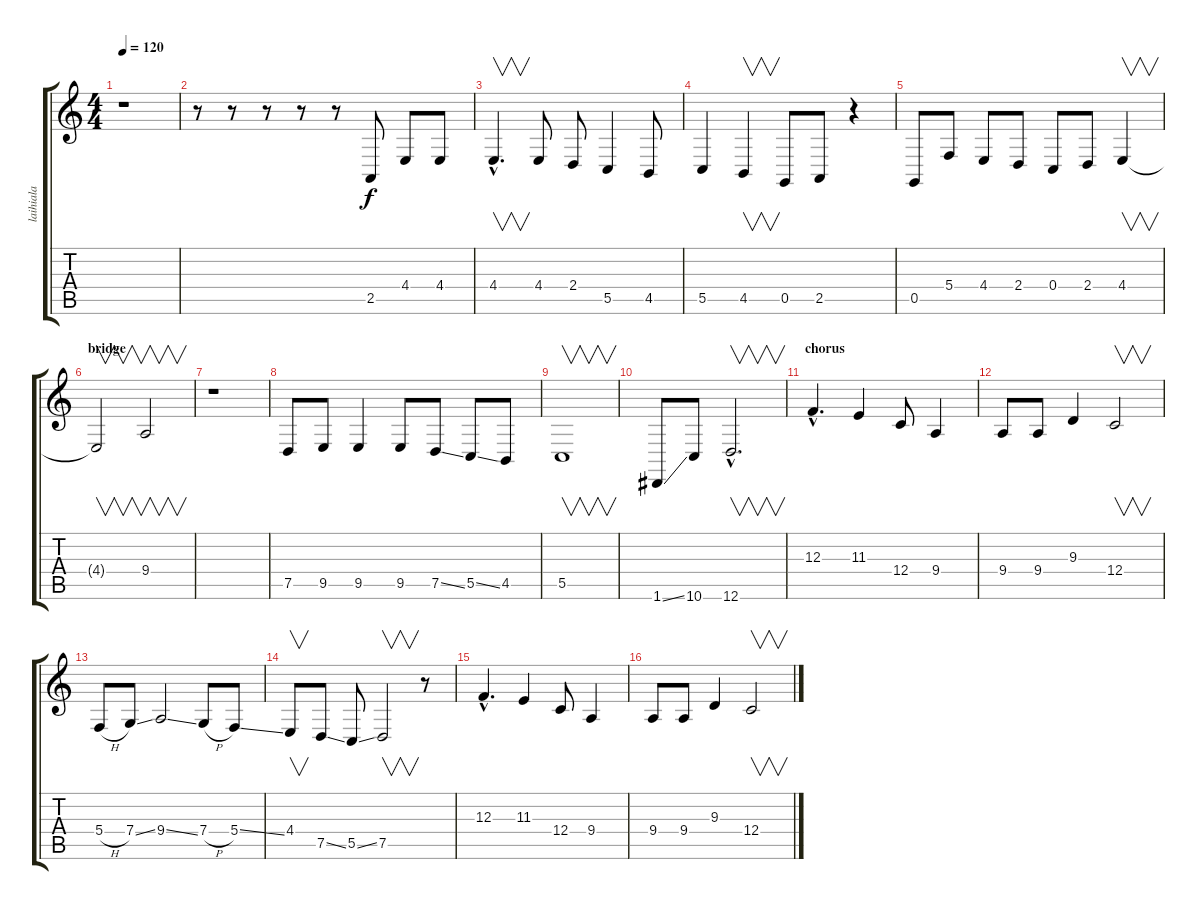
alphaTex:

\track ("laihiala" "laihiala") {instrument lead6voice}
\staff {score tabs}
\tuning (D4 A3 F3 C3 G2 D2) {hide}
\ts (4 4)
\tempo 120
\clef g2
\ks c
r.1{dy f} |
r.8 r.8 r.8 r.8 r.8 2.5.8 4.4.8 4.4.8 |
4.4{hac}.4{v d} 4.4.8 2.4.8 5.5.4 4.5.8 |
5.5.4 4.5.4{v} 0.5.8 2.5.8 r.4 |
0.5.8 5.4.8 4.4.8 2.4.8 0.4.8 2.4.8 4.4.4{v} |
\section ("" "bridge")
4.4{t}.2{v} 9.4.2{v} |
r.1 |
7.5.8 9.5.8 9.5.4 9.5.8 7.5{ss}.8 5.5{ss}.8 4.5.8 |
5.5.1{v} |
1.6{ss}.8 10.6.8 12.6{hac}.2{v d} |
\section ("" "chorus")
12.3{hac}.4{d} 11.3.4 12.4.8 9.4.4 |
9.4.8 9.4.8 9.3.4 12.4.2{v} |
5.4{h}.8 7.4{ss}.8 9.4{ss}.2 7.4{h}.8 5.4{ss}.8 |
4.4.8{v} 7.5{ss}.8 5.5{ss}.8 7.5.2{v} r.8 |
12.3{hac}.4{d} 11.3.4 12.4.8 9.4.4 |
9.4.8 9.4.8 9.3.4 12.4.2{v}
